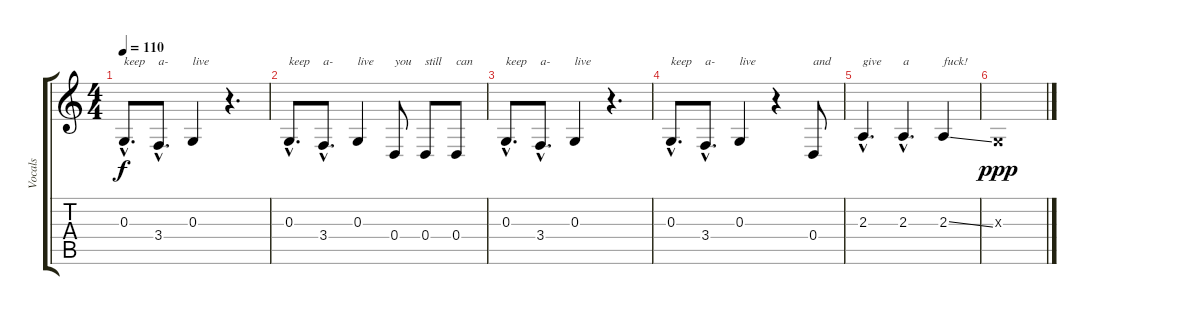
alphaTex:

\track ("Vocals" "Vocals") {instrument lead6voice}
\staff {score tabs}
\tuning (E4 B3 G3 D3 A2 D2) {hide}
\ts (4 4)
\tempo 110
\clef g2
\ks c
0.3{hac}.8{d txt "keep" dy f} 3.4{hac}.8{d txt "a-"} 0.3.4{txt "live"} r.4{d} |
0.3{hac}.8{d txt "keep"} 3.4{hac}.8{d txt "a-"} 0.3.4{txt "live"} 0.4.8{txt "you"} 0.4.8{txt "still"} 0.4.8{txt "can"} |
0.3{hac}.8{d txt "keep"} 3.4{hac}.8{d txt "a-"} 0.3.4{txt "live"} r.4{d} |
0.3{hac}.8{d txt "keep"} 3.4{hac}.8{d txt "a-"} 0.3.4{txt "live"} r.4 0.4.8{txt "and"} |
2.3{hac}.4{d txt "give"} 2.3{hac}.4{d txt "a"} 2.3{ss}.4{txt "fuck!"} |
0.3{x}.1{dy ppp}
